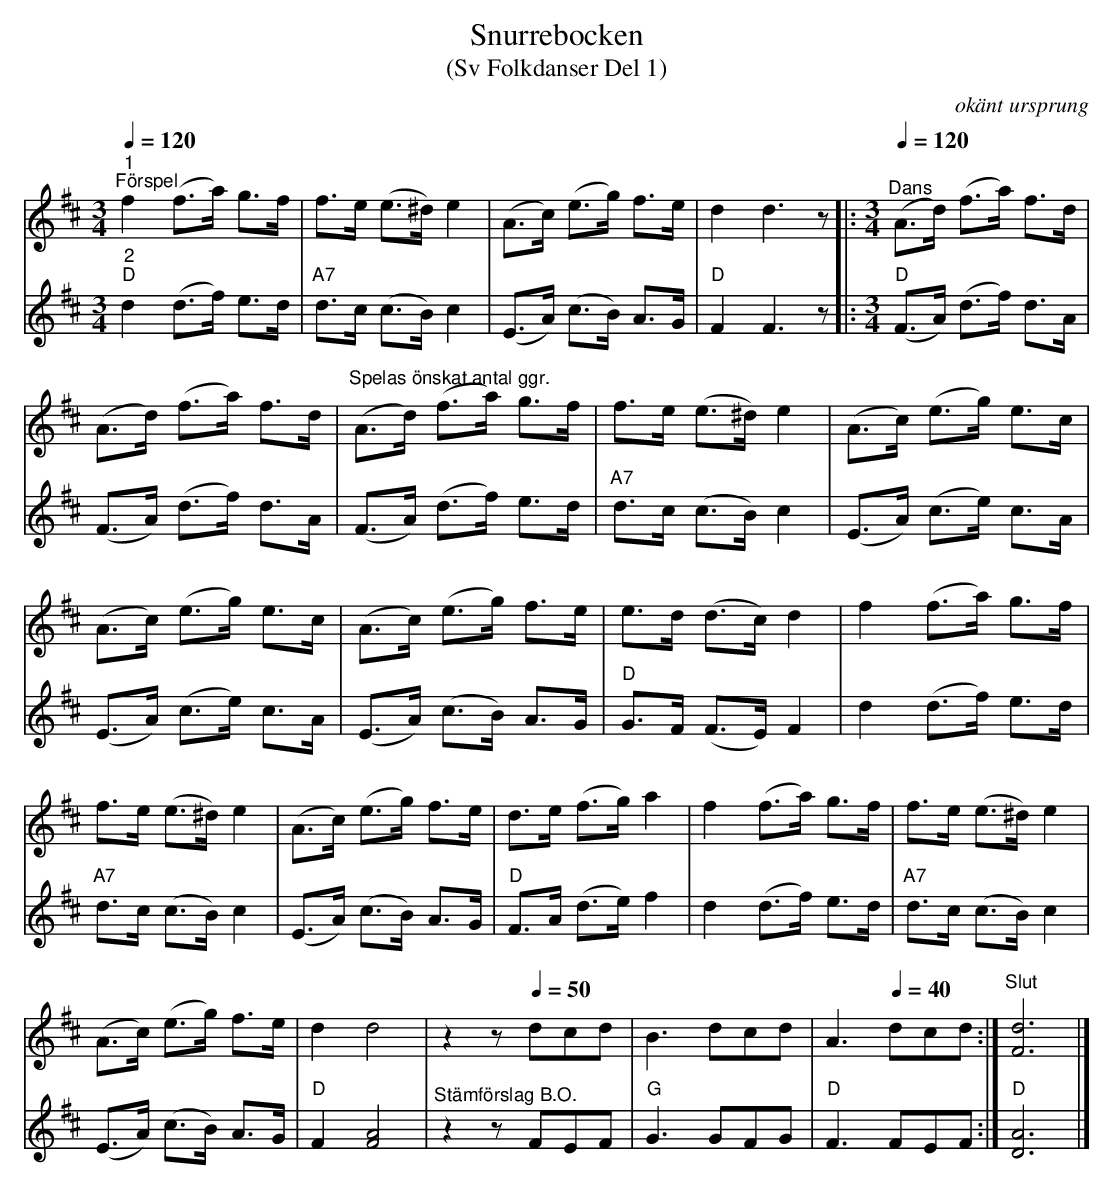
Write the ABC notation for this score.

X:1
T:Snurrebocken
T:(Sv Folkdanser Del 1)
O:okänt ursprung
L:1/8
Q:1/4=120
M:3/4
K:D
V:1
"^1""^Förspel" f2 (f>a) g>f | f>e (e>^d) e2 | (A>c) (e>g) f>e | d2 d3 z |: [K:D][M:3/4]"^Dans"[Q:1/4=120] (A>d) (f>a) f>d |
(A>d) (f>a) f>d | "^Spelas önskat antal ggr."(A>d) (f>a) g>f | f>e (e>^d) e2 | (A>c) (e>g) e>c |
(A>c) (e>g) e>c | (A>c) (e>g) f>e | e>d (d>c) d2 | f2 (f>a) g>f |
f>e (e>^d) e2 | (A>c) (e>g) f>e | d>e (f>g) a2 | f2 (f>a) g>f | f>e (e>^d) e2 |
(A>c) (e>g) f>e | d2 d4 | z2 z[Q:1/4=50] dcd | B3 dcd | A3[Q:1/4=40] dcd :|"^Slut" [Fd]6 |]
V:2
"^2""D" d2 (d>f) e>d |"A7" d>c (c>B) c2 | (E>A) (c>B) A>G |"D" F2 F3 z |: [K:D][M:3/4]"D" (F>A) (d>f) d>A |
(F>A) (d>f) d>A | (F>A) (d>f) e>d |"A7" d>c (c>B) c2 | (E>A) (c>e) c>A | (E>A) (c>e) c>A |
(E>A) (c>B) A>G |"D" G>F (F>E) F2 | d2 (d>f) e>d | "A7" d>c (c>B) c2 | (E>A) (c>B) A>G |
"D" F>A (d>e) f2 | d2 (d>f) e>d |"A7" d>c (c>B) c2 |  (E>A) (c>B) A>G |
"D" F2 [FA]4 | "^Stämförslag B.O."z2 z FEF | "G" G3 GFG |"D" F3 FEF :|"D" [DA]6 |]
